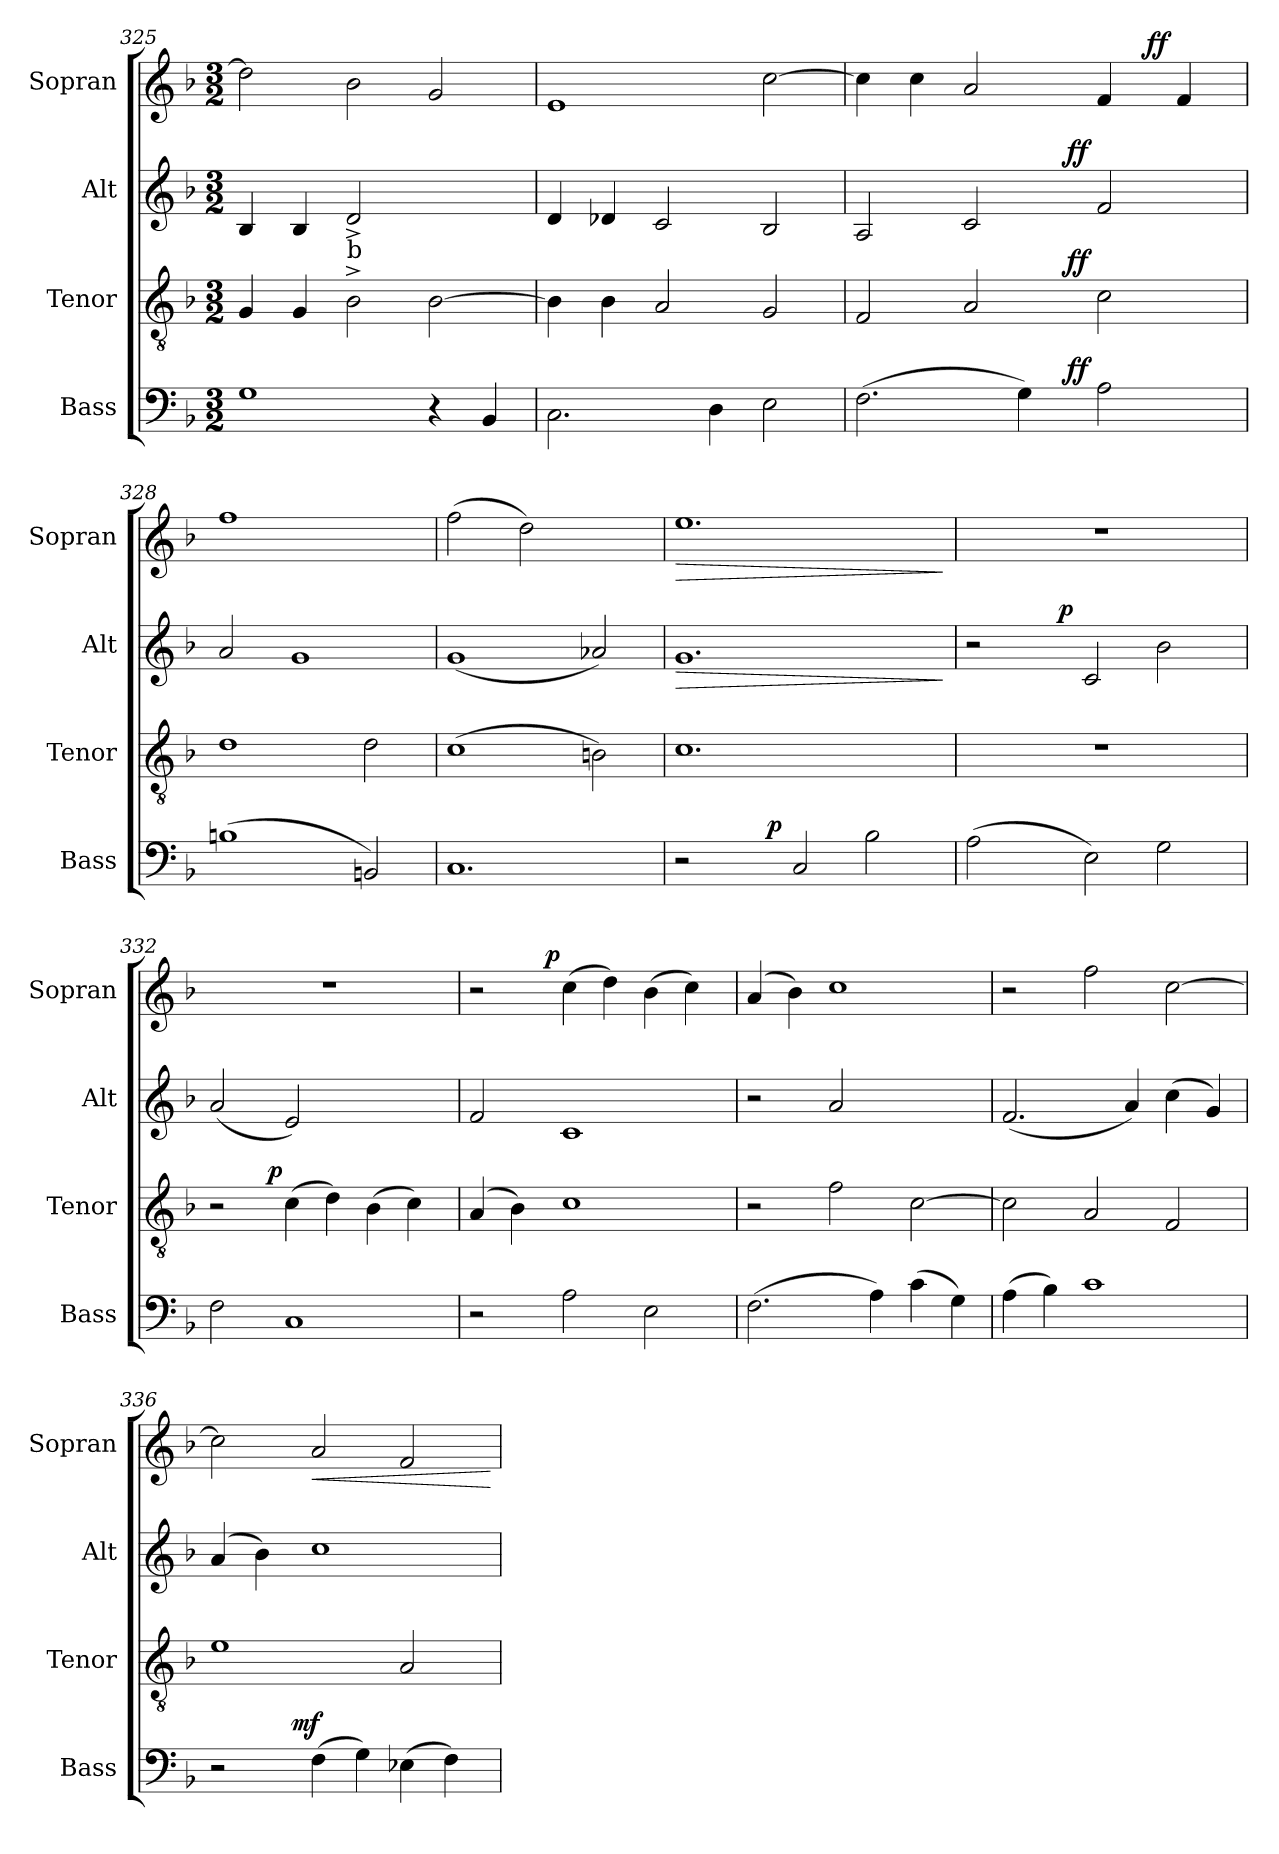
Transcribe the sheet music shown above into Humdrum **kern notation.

**kern	**dynam	**kern	**dynam	**kern	**dynam	**kern	**dynam
*part4	*part4	*part3	*part3	*part2	*part2	*part1	*part1
*staff4	*staff4	*staff3	*staff3	*staff2	*staff2	*staff1	*staff1
*I"Bass	*	*I"Tenor	*	*I"Alt	*	*I"Sopran	*
*I'Bass	*	*I'Tenor	*	*I'Alt	*	*I'Sopran	*
!!LO:PB:g=z
*clefF4	*	*clefGv2	*	*clefG2	*	*clefG2	*
*k[b-]	*	*k[b-]	*	*k[b-]	*	*k[b-]	*
*F:	*	*F:	*	*F:	*	*F:	*
*M3/2	*	*M3/2	*	*M3/2	*	*M3/2	*
=325	=325	=325	=325	=325	=325	=325	=325
1G	.	4G/	.	4B-/	.	2dd\]	.
.	.	4G/	.	4B-/	.	.	.
!	!	!	!	!LO:TX:b:t=b	!	!	!
.	.	2B-^>\	.	2d^</	.	2b-\	.
4r	.	[>2B-\	.	2ryy	.	2g/	.
4BB-/	.	.	.	.	.	.	.
=326	=326	=326	=326	=326	=326	=326	=326
2.C\	.	4B-\]	.	4d/	.	1e	.
.	.	4B-\	.	4d-X/	.	.	.
.	.	2A/	.	2c/	.	.	.
4D\	.	.	.	.	.	.	.
2E\	.	2G/	.	2B-/	.	[>2cc\	.
=327	=327	=327	=327	=327	=327	=327	=327
*^	*	*^	*	*^	*	*^	*
(>2.F\	2ryy	.	2F/	2ryy	.	2A/	2ryy	.	4cc\]	1ryy	.
.	.	.	.	.	.	.	.	.	4cc\	.	.
.	4ryy	.	2A/	4ryy	.	2c/	4ryy	.	2a/	.	.
4G\)	8ryy	.	.	8ryy	.	.	8ryy	.	.	.	.
.	32ryy	.	.	32ryy	.	.	32ryy	.	.	.	.
!	!	!LO:DY:a	!	!	!LO:DY:a	!	!	!LO:DY:a	!	!	!
.	2ryy	ff	.	2ryy	ff	.	2ryy	ff	.	.	.
2A\	.	.	2c\	.	.	2f/	.	.	4f/	8ryy	.
.	.	.	.	.	.	.	.	.	.	32ryy	.
!	!	!	!	!	!	!	!	!	!	!	!LO:DY:a
.	.	.	.	.	.	.	.	.	.	4ryy	ff
.	.	.	.	.	.	.	.	.	4f/	.	.
.	16.ryy	.	.	16.ryy	.	.	16.ryy	.	.	16.ryy	.
*v	*v	*	*	*	*	*v	*v	*	*v	*v	*
*	*	*v	*v	*	*	*	*	*
=328	=328	=328	=328	=328	=328	=328	=328
(>1Bn	.	1d	.	2a/	.	1ff	.
.	.	.	.	1g	.	.	.
2BBn/)	.	2d\	.	.	.	2ryy	.
=329	=329	=329	=329	=329	=329	=329	=329
1.C	.	(>1c	.	(<1g	.	(>2ff\	.
.	.	.	.	.	.	2dd\)	.
.	.	2Bn\)	.	2a-X/)	.	2ryy	.
!!LO:LB:g=z
=330	=330	=330	=330	=330	=330	=330	=330
!	!	!	!	!	!LO:HP:b	!	!LO:HP:b
*^	*	*	*	*	*	*	*
2r	4ryy	.	1.c	.	1.g	>	1.ee	>
.	8ryy	.	.	.	.	.	.	.
.	32ryy	.	.	.	.	.	.	.
!	!	!LO:DY:a	!	!	!	!	!	!
.	1ryy	p	.	.	.	.	.	.
2C/	.	.	.	.	.	.	.	.
2B-\	.	.	.	.	.	.	.	.
.	16.ryy	.	.	.	.	.	.	.
.	.	.	.	.	.	]	.	]
=331	=331	=331	=331	=331	=331	=331	=331	=331
!	!	!	!LO:N:vis=1	!	!	!	!LO:N:vis=1	!
*v	*v	*	*	*	*^	*	*	*
(>2A\	.	1.r	.	2r	4ryy	.	1.r	.
.	.	.	.	.	8ryy	.	.	.
.	.	.	.	.	32ryy	.	.	.
!	!	!	!	!	!	!LO:DY:a	!	!
.	.	.	.	.	1ryy	p	.	.
2E\)	.	.	.	2c/	.	.	.	.
2G\	.	.	.	2b-\	.	.	.	.
.	.	.	.	.	16.ryy	.	.	.
=332	=332	=332	=332	=332	=332	=332	=332	=332
!	!	!	!	!	!	!	!LO:N:vis=1	!
*	*	*^	*	*v	*v	*	*	*
2F\	.	2r	4..ryy	.	(<2a/	.	1.r	.
!	!	!	!	!LO:DY:a	!	!	!	!
.	.	.	1ryy	p	.	.	.	.
1C	.	(>4c\	.	.	2e/)	.	.	.
.	.	4d\)	.	.	.	.	.	.
.	.	(>4B-\	.	.	2ryy	.	.	.
.	.	4c\)	.	.	.	.	.	.
.	.	.	16ryy	.	.	.	.	.
*	*	*v	*v	*	*	*	*	*
=333	=333	=333	=333	=333	=333	=333	=333
*	*	*	*	*	*	*^	*
2r	.	(4A/	.	2f/	.	2r	4..ryy	.
.	.	4B-\)	.	.	.	.	.	.
!	!	!	!	!	!	!	!	!LO:DY:a
.	.	.	.	.	.	.	1ryy	p
2A\	.	1c	.	1c	.	(>4cc\	.	.
.	.	.	.	.	.	4dd\)	.	.
2E\	.	.	.	.	.	(>4b-\	.	.
.	.	.	.	.	.	4cc\)	.	.
.	.	.	.	.	.	.	16ryy	.
*	*	*	*	*	*	*v	*v	*
=334	=334	=334	=334	=334	=334	=334	=334
(>2.F\	.	2r	.	2r	.	(4a/	.
.	.	.	.	.	.	4b-\)	.
.	.	2f\	.	2a/	.	1cc	.
4A\)	.	.	.	.	.	.	.
(>4c\	.	[<2c\	.	2ryy	.	.	.
4G\)	.	.	.	.	.	.	.
!!LO:LB:g=z
=335	=335	=335	=335	=335	=335	=335	=335
(>4A\	.	2c\]	.	(<2.f/	.	2r	.
4B-\)	.	.	.	.	.	.	.
1c	.	2A/	.	.	.	2ff\	.
.	.	.	.	4a/)	.	.	.
.	.	2F/	.	(>4cc\	.	[>2cc\	.
.	.	.	.	4g/)	.	.	.
=336	=336	=336	=336	=336	=336	=336	=336
*^	*	*	*	*	*	*	*
2r	4..ryy	.	1e	.	(4a/	.	2cc\]	.
.	.	.	.	.	4b-\)	.	.	.
!	!	!LO:DY:a	!	!	!	!	!	!
.	1ryy	mf	.	.	.	.	.	.
!	!	!	!	!	!	!	!	!LO:HP:b
(>4F\	.	.	.	.	1cc	.	2a/	<
4G\)	.	.	.	.	.	.	.	.
(>4E-X\	.	.	2A/	.	.	.	2f/	.
4F\)	.	.	.	.	.	.	.	.
.	16ryy	.	.	.	.	.	.	.
.	.	.	.	.	.	.	.	[
*v	*v	*	*	*	*	*	*	*
=	=	=	=	=	=	=	=
*-	*-	*-	*-	*-	*-	*-	*-
